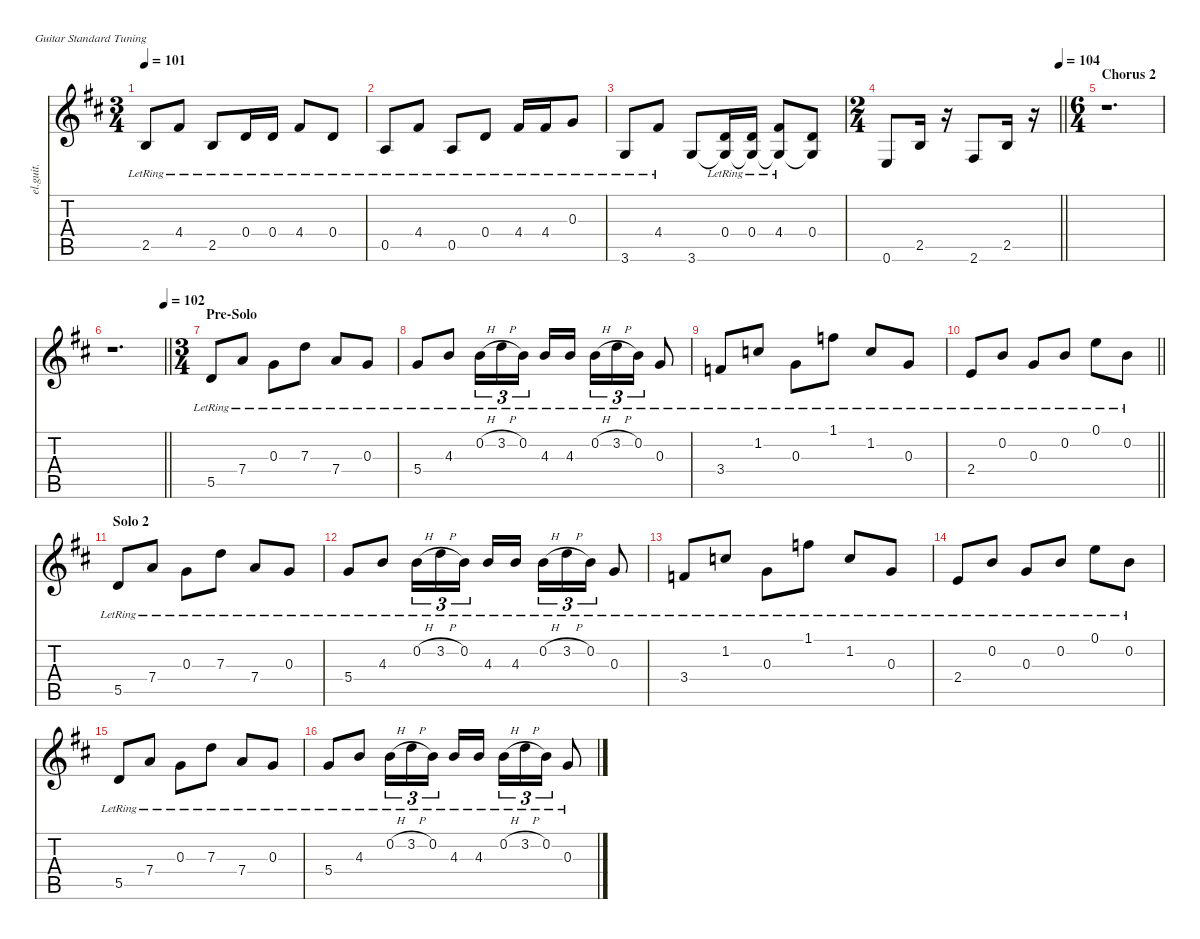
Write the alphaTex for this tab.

\defaultSystemsLayout 4
\hideDynamics
\bracketExtendMode nobrackets
\otherSystemsTrackNameOrientation horizontal
\track ("James Hetfield (Clean)" "el.guit.") {defaultSystemsLayout 32 instrument electricguitarclean}
\staff {score tabs}
\tuning (E4 B3 G3 D3 A2 E2)
\ts (3 4)
\tempo 101
\clef g2
\ks bminor
2.5{lr acc forcenatural}.8{dy f beam Up} 4.4{lr acc #}.8{beam Up} 2.5{lr acc forcenatural}.8{beam Up} 0.4{lr acc forcenatural}.16{beam Up} 0.4{lr acc forcenatural}.16{beam Up} 4.4{lr acc #}.8{beam Up} 0.4{lr acc forcenatural}.8{beam Up} |
0.5{lr acc forcenatural}.8{beam Up} 4.4{lr acc #}.8{beam Up} 0.5{lr acc forcenatural}.8{beam Up} 0.4{lr acc forcenatural}.8{beam Up} 4.4{lr acc #}.16{beam Up} 4.4{lr acc #}.16{beam Up} 0.3{lr acc forcenatural}.8{beam Up} |
3.6{lr acc forcenatural}.8{beam Up} 4.4{lr acc #}.8{beam Up} 3.6{acc forcenatural}.8{beam Up} (0.4{lr acc forcenatural} 3.6{t acc forcenatural}).16{beam Up} (0.4{lr acc forcenatural} 3.6{t acc forcenatural}).16{beam Up} (4.4{lr acc #} 3.6{t acc forcenatural}).8{beam Up} (0.4{acc forcenatural} 3.6{t acc forcenatural}).8{beam Up} |
\ts (2 4)
\beaming (8 2 2)
\tempo (104 1)
\barLineRight lightlight
0.6{acc forcenatural}.8{beam Up} 2.5{acc forcenatural}.16{beam Up} r.16{beam Up} 2.6{acc #}.8{beam Up} 2.5{acc forcenatural}.16{beam Up} r.16{beam Up} |
\ts (6 4)
\beaming (8 6 6)
\section ("" "Chorus 2")
r.1{d beam Down} |
\tempo (102 1)
\barLineRight lightlight
r.1{d beam Down} |
\ts (3 4)
\beaming (8 2 2 2)
\section ("" "Pre-Solo")
5.5{lr acc forcenatural}.8{beam Up} 7.4{lr acc forcenatural}.8{beam Up} 0.3{lr acc forcenatural}.8{beam Down} 7.3{lr acc forcenatural}.8{beam Down} 7.4{lr acc forcenatural}.8{beam Up} 0.3{lr acc forcenatural}.8{beam Up} |
5.4{lr acc forcenatural}.8{beam Up} 4.3{lr acc forcenatural}.8{beam Up} 0.2{h lr acc forcenatural}.16{tu (3 2) beam Down} 3.2{h lr acc forcenatural}.16{tu (3 2) beam Down} 0.2{lr acc forcenatural}.16{tu (3 2) beam Down} 4.3{lr acc forcenatural}.16{beam Up} 4.3{lr acc forcenatural}.16{beam Up} 0.2{h lr acc forcenatural}.16{tu (3 2) beam Down} 3.2{h lr acc forcenatural}.16{tu (3 2) beam Down} 0.2{lr acc forcenatural}.16{tu (3 2) beam Down} 0.3{lr acc forcenatural}.8{beam Up} |
3.4{lr acc forcenatural}.8{beam Up} 1.2{lr acc forcenatural}.8{beam Up} 0.3{lr acc forcenatural}.8{beam Down} 1.1{lr acc forcenatural}.8{beam Down} 1.2{lr acc forcenatural}.8{beam Up} 0.3{lr acc forcenatural}.8{beam Up} |
\barLineRight lightlight
2.4{lr acc forcenatural}.8{beam Up} 0.2{lr acc forcenatural}.8{beam Up} 0.3{lr acc forcenatural}.8{beam Up} 0.2{lr acc forcenatural}.8{beam Up} 0.1{lr acc forcenatural}.8{beam Down} 0.2{lr acc forcenatural}.8{beam Down} |
\section ("" "Solo 2")
5.5{lr acc forcenatural}.8{beam Up} 7.4{lr acc forcenatural}.8{beam Up} 0.3{lr acc forcenatural}.8{beam Down} 7.3{lr acc forcenatural}.8{beam Down} 7.4{lr acc forcenatural}.8{beam Up} 0.3{lr acc forcenatural}.8{beam Up} |
5.4{lr acc forcenatural}.8{beam Up} 4.3{lr acc forcenatural}.8{beam Up} 0.2{h lr acc forcenatural}.16{tu (3 2) beam Down} 3.2{h lr acc forcenatural}.16{tu (3 2) beam Down} 0.2{lr acc forcenatural}.16{tu (3 2) beam Down} 4.3{lr acc forcenatural}.16{beam Up} 4.3{lr acc forcenatural}.16{beam Up} 0.2{h lr acc forcenatural}.16{tu (3 2) beam Down} 3.2{h lr acc forcenatural}.16{tu (3 2) beam Down} 0.2{lr acc forcenatural}.16{tu (3 2) beam Down} 0.3{lr acc forcenatural}.8{beam Up} |
3.4{lr acc forcenatural}.8{beam Up} 1.2{lr acc forcenatural}.8{beam Up} 0.3{lr acc forcenatural}.8{beam Down} 1.1{lr acc forcenatural}.8{beam Down} 1.2{lr acc forcenatural}.8{beam Up} 0.3{lr acc forcenatural}.8{beam Up} |
2.4{lr acc forcenatural}.8{beam Up} 0.2{lr acc forcenatural}.8{beam Up} 0.3{lr acc forcenatural}.8{beam Up} 0.2{lr acc forcenatural}.8{beam Up} 0.1{lr acc forcenatural}.8{beam Down} 0.2{lr acc forcenatural}.8{beam Down} |
5.5{lr acc forcenatural}.8{beam Up} 7.4{lr acc forcenatural}.8{beam Up} 0.3{lr acc forcenatural}.8{beam Down} 7.3{lr acc forcenatural}.8{beam Down} 7.4{lr acc forcenatural}.8{beam Up} 0.3{lr acc forcenatural}.8{beam Up} |
5.4{lr acc forcenatural}.8{beam Up} 4.3{lr acc forcenatural}.8{beam Up} 0.2{h lr acc forcenatural}.16{tu (3 2) beam Down} 3.2{h lr acc forcenatural}.16{tu (3 2) beam Down} 0.2{lr acc forcenatural}.16{tu (3 2) beam Down} 4.3{lr acc forcenatural}.16{beam Up} 4.3{lr acc forcenatural}.16{beam Up} 0.2{h lr acc forcenatural}.16{tu (3 2) beam Down} 3.2{h lr acc forcenatural}.16{tu (3 2) beam Down} 0.2{lr acc forcenatural}.16{tu (3 2) beam Down} 0.3{lr acc forcenatural}.8{beam Up}
